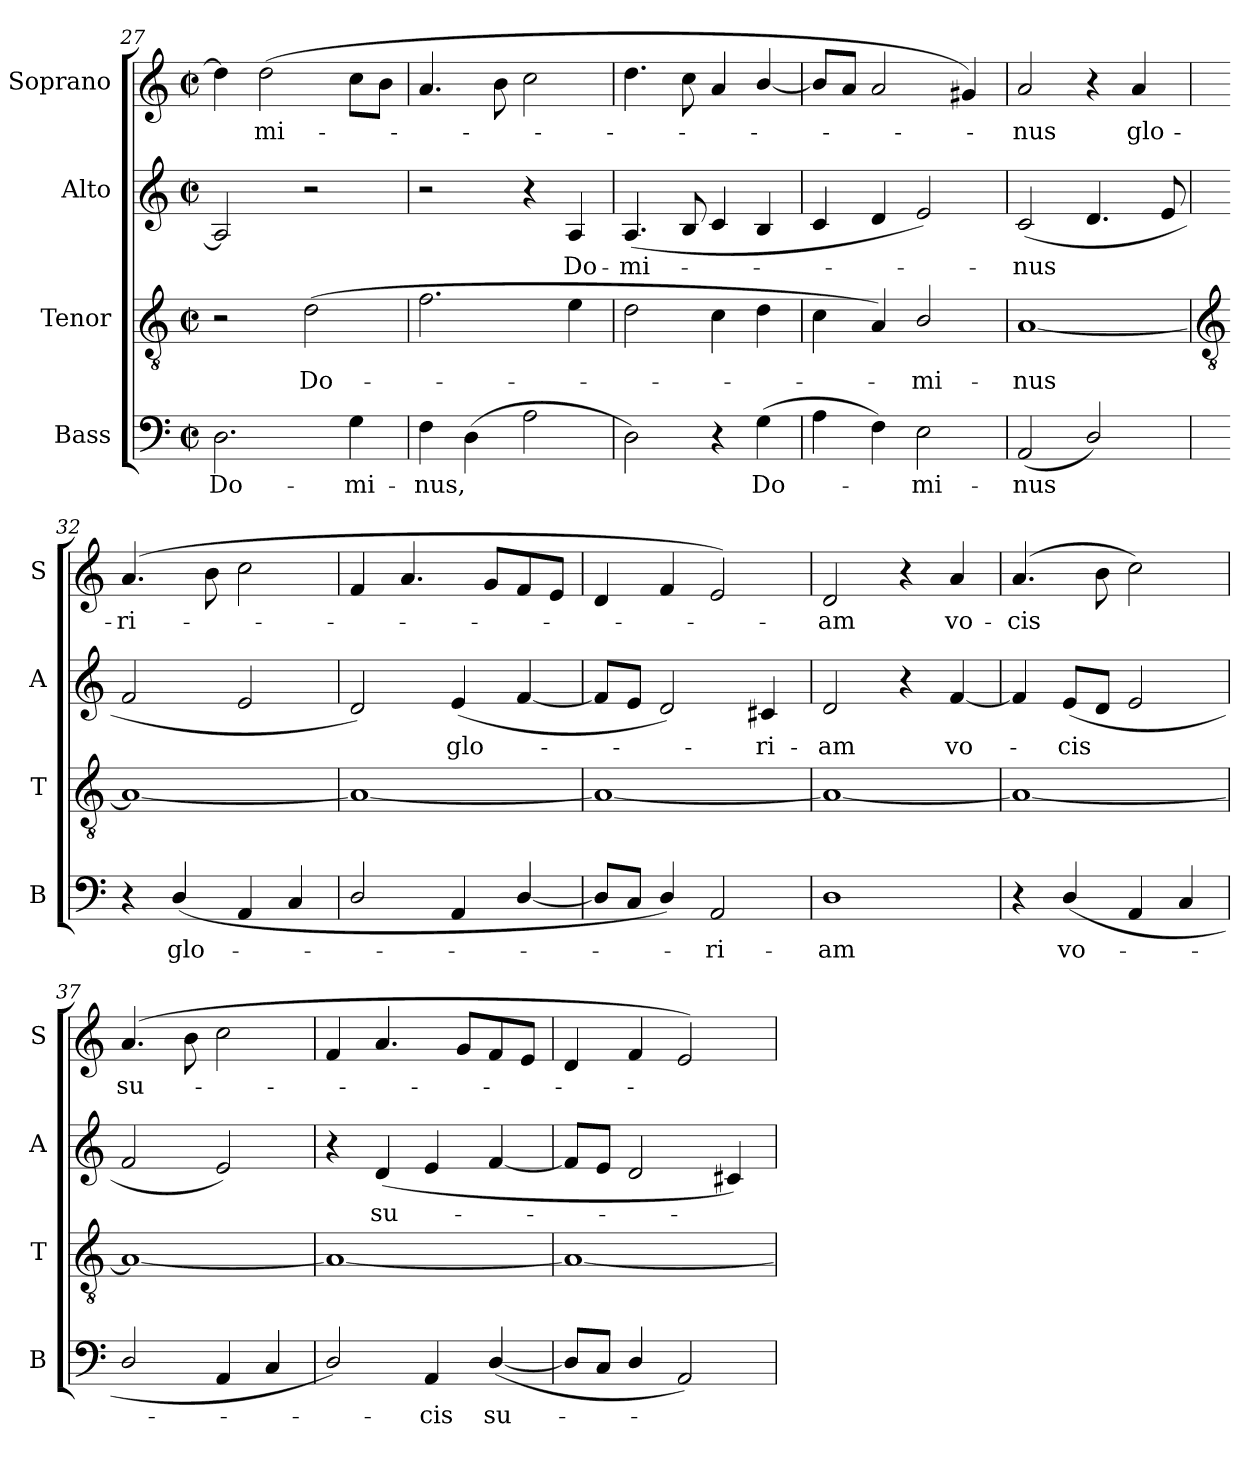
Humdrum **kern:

**kern	**text	**kern	**text	**kern	**text	**kern	**text
*part4	*part4	*part3	*part3	*part2	*part2	*part1	*part1
*staff4	*staff4	*staff3	*staff3	*staff2	*staff2	*staff1	*staff1
*I"Bass	*	*I"Tenor	*	*I"Alto	*	*I"Soprano	*
*I'B	*	*I'T	*	*I'A	*	*I'S	*
*clefF4	*	*clefGv2	*	*clefG2	*	*clefG2	*
*k[]	*	*k[]	*	*k[]	*	*k[]	*
*C:	*	*C:	*	*C:	*	*C:	*
*M2/2	*	*M2/2	*	*M2/2	*	*M2/2	*
*met(c|)	*	*met(c|)	*	*met(c|)	*	*met(c|)	*
=27	=27	=27	=27	=27	=27	=27	=27
!	!LO:LY:b	!	!	!	!	!	!
2.D	Do-	2r	.	2A]	.	4dd]	.
!	!	!	!	!	!	!	!LO:LY:b
.	.	.	.	.	.	(<2dd	mi-
!	!	!	!LO:LY:b	!	!	!	!
.	.	(>2d	Do-	2r	.	.	.
!	!LO:LY:b	!	!	!	!	!	!
4G	-mi-	.	.	.	.	8ccL	.
.	.	.	.	.	.	8bJ	.
=28	=28	=28	=28	=28	=28	=28	=28
!	!LO:LY:b	!	!	!	!	!	!
4F	-nus,	2.f	.	2r	.	4.a	.
(>4D	.	.	.	.	.	.	.
.	.	.	.	.	.	8b	.
2A	.	.	.	4r	.	2cc	.
!	!	!	!	!	!LO:LY:b	!	!
.	.	4e	.	4A	Do-	.	.
=29	=29	=29	=29	=29	=29	=29	=29
!	!	!	!	!	!LO:LY:b	!	!
2D)	.	2d	.	(<4.A	-mi-	4.dd	.
.	.	.	.	8B	.	8cc	.
4r	.	4c	.	4c	.	4a	.
!	!LO:LY:b	!	!	!	!	!	!
(>4G	Do-	4d	.	4B	.	[4b/	.
=30	=30	=30	=30	=30	=30	=30	=30
4A	.	4c	.	4c	.	8bL]	.
.	.	.	.	.	.	8aJ	.
4F)	.	4A)	.	4d	.	2a	.
!	!LO:LY:b	!	!LO:LY:b	!	!	!	!
2E	mi-	2B/	mi-	2e)	.	.	.
.	.	.	.	.	.	4g#X)	.
=31	=31	=31	=31	=31	=31	=31	=31
!	!LO:LY:b	!	!LO:LY:b	!	!LO:LY:b	!	!LO:LY:b
(<2AA	-nus	[1A	-nus	(<2c	nus	2a	nus
2D/)	.	.	.	4.d	.	4r	.
!	!	!	!	!	!	!	!LO:LY:b
.	.	.	.	.	.	4a	glo-
.	.	.	.	8e	.	.	.
!!LO:LB:g=z
=32	=32	=32	=32	=32	=32	=32	=32
*	*	*clefGv2	*	*	*	*	*
!	!	!	!	!	!	!	!LO:LY:b
4r	.	1A_	.	2f	.	(<4.a	-ri-
!	!LO:LY:b	!	!	!	!	!	!
(<4D/	glo-	.	.	.	.	.	.
.	.	.	.	.	.	8b	.
4AA	.	.	.	2e	.	2cc	.
4C	.	.	.	.	.	.	.
=33	=33	=33	=33	=33	=33	=33	=33
2D/	.	1A_	.	2d)	.	4f	.
.	.	.	.	.	.	4.a	.
!	!	!	!	!	!LO:LY:b	!	!
4AA	.	.	.	(<4e	glo-	.	.
.	.	.	.	.	.	8gL	.
[4D/	.	.	.	[4f	.	8f	.
.	.	.	.	.	.	8eJ	.
=34	=34	=34	=34	=34	=34	=34	=34
8DL]	.	1A_	.	8fL]	.	4d	.
8CJ	.	.	.	8eJ	.	.	.
4D/)	.	.	.	2d)	.	4f	.
!	!LO:LY:b	!	!	!	!	!	!
2AA	ri-	.	.	.	.	2e)	.
!	!	!	!	!	!LO:LY:b	!	!
.	.	.	.	4c#X	ri-	.	.
=35	=35	=35	=35	=35	=35	=35	=35
!	!LO:LY:b	!	!	!	!LO:LY:b	!	!LO:LY:b
1D	-am	1A_	.	2d	-am	2d	am
.	.	.	.	4r	.	4r	.
!	!	!	!	!	!LO:LY:b	!	!LO:LY:b
.	.	.	.	[4f	vo-	4a	vo-
=36	=36	=36	=36	=36	=36	=36	=36
!	!	!	!	!	!	!	!LO:LY:b
4r	.	1A_	.	4f]	.	(>4.a	-cis
!	!LO:LY:b	!	!	!	!LO:LY:b	!	!
(<4D/	vo-	.	.	(<8eL	cis	.	.
.	.	.	.	8dJ	.	8b	.
4AA	.	.	.	2e	.	2cc)	.
4C	.	.	.	.	.	.	.
=37	=37	=37	=37	=37	=37	=37	=37
!	!	!	!	!	!	!	!LO:LY:b
2D/	.	1A_	.	2f	.	(<4.a	su-
.	.	.	.	.	.	8b	.
4AA	.	.	.	2e)	.	2cc	.
4C	.	.	.	.	.	.	.
=38	=38	=38	=38	=38	=38	=38	=38
2D/)	.	1A_	.	4r	.	4f	.
!	!	!	!	!	!LO:LY:b	!	!
.	.	.	.	(<4d	su-	4.a	.
!	!LO:LY:b	!	!	!	!	!	!
4AA	cis	.	.	4e	.	.	.
.	.	.	.	.	.	8gL	.
!	!LO:LY:b	!	!	!	!	!	!
(<[4D/	su-	.	.	[4f	.	8f	.
.	.	.	.	.	.	8eJ	.
=39	=39	=39	=39	=39	=39	=39	=39
8DL]	.	1A_	.	8fL]	.	4d	.
8CJ	.	.	.	8eJ	.	.	.
4D/	.	.	.	2d	.	4f	.
2AA)	.	.	.	.	.	2e)	.
.	.	.	.	4c#X)	.	.	.
=	=	=	=	=	=	=	=
*-	*-	*-	*-	*-	*-	*-	*-
